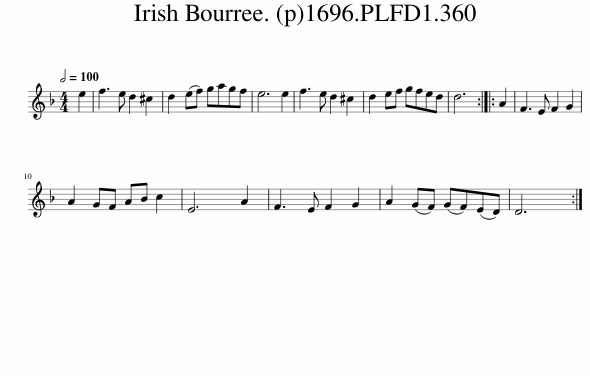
X:1
L:1/8
Q:1/2=100
M:4/4
I:linebreak $
K:Dmin
V:1 treble
V:1
 e2 | f3 e d2 ^c2 | d2 (ef) gagf | e6 e2 | f3 e d2 ^c2 | %5
 d2 ef gfed | d6 :: A2 | F3 E F2 G2 |$ A2 GF AB c2 | %10
 E6 A2 | F3 E F2 G2 | A2 (GF) (GF)(ED) | D6 :| %14
